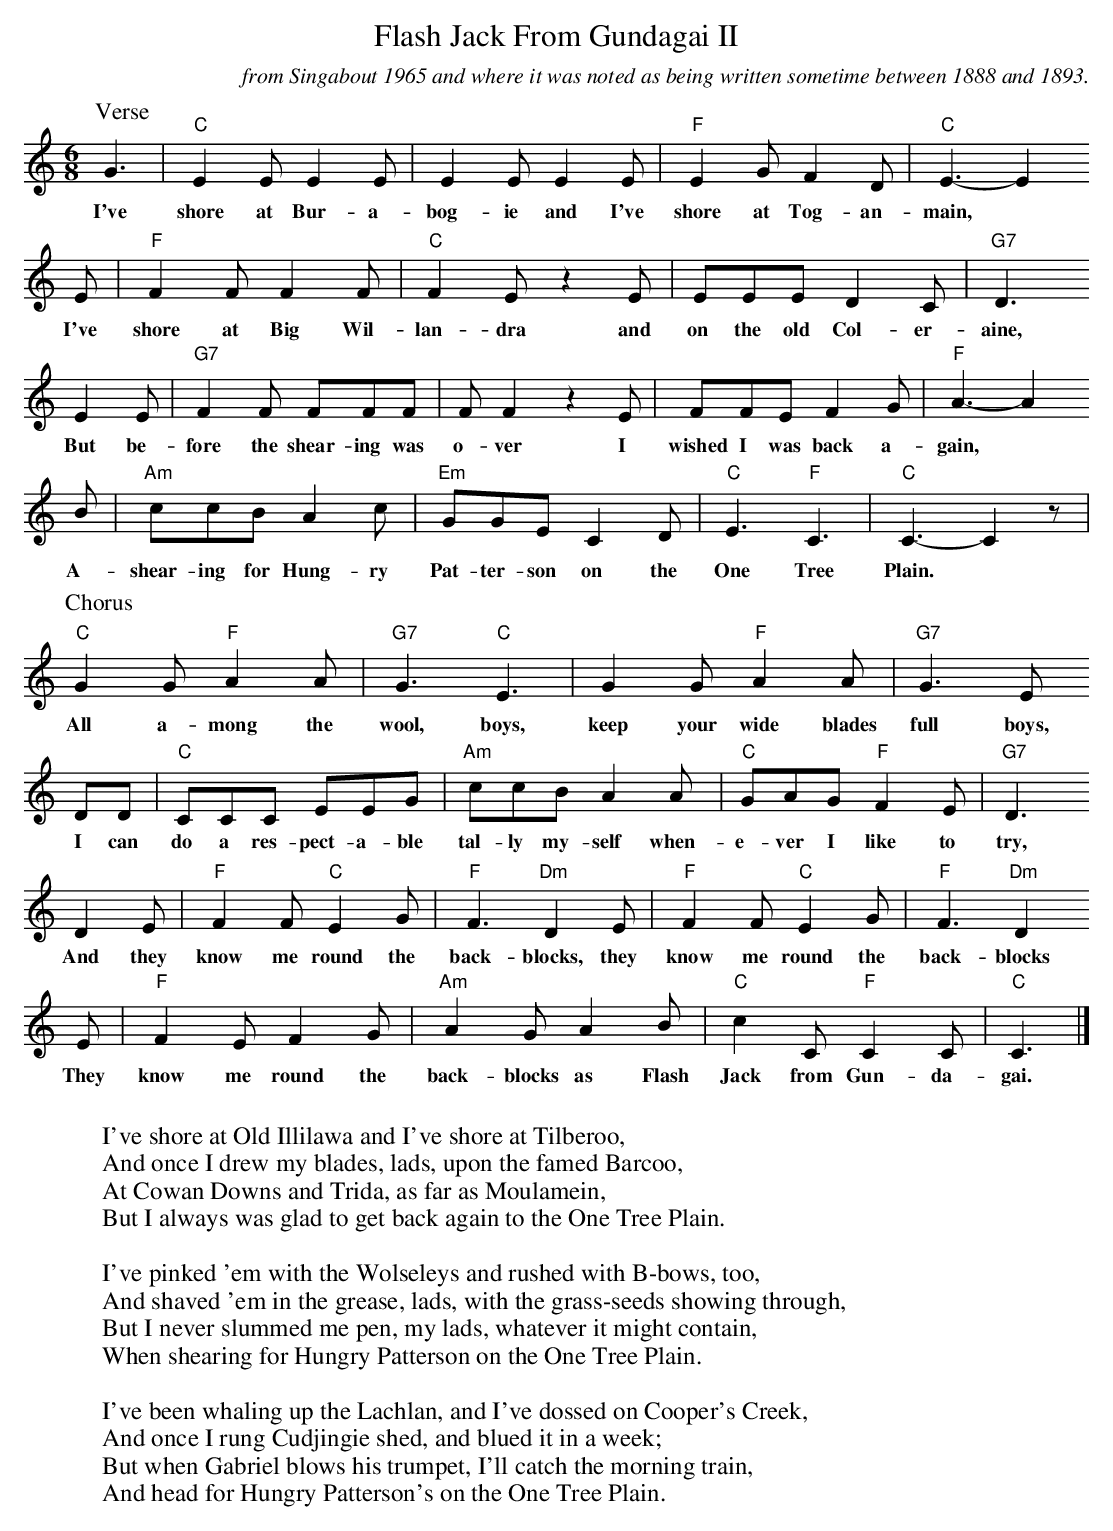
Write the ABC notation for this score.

X:1
T:Flash Jack From Gundagai II
C:from Singabout 1965 and where it was noted as being written sometime between 1888 and 1893.
M:6/8
L:1/8
K:Cmaj
P:Verse
G3|"C"E2EE2E|E2EE2E|"F"E2GF2D|"C"E3-E2
w:I've shore at Bur-a-bog-ie and I've shore at Tog-an-main,*
E|"F"F2FF2F|"C"F2E z2E|EEE D2C|"G7"D3
w:I've shore at Big Wil-lan-dra and on the old Col-er-aine,*
E2E|"G7"F2F FFF|FF2z2E|FFE F2G|"F"A3-A2
w:But be-fore the shear-ing was o-ver I wished I was back a-gain,*
B|"Am"ccBA2c|"Em"GGE C2D|"C"E3"F"C3|"C"C3-C2z|
w:A-shear-ing for Hung-ry Pat-ter-son on the One Tree Plain.
P:Chorus
"C"G2G"F"A2A|"G7"G3"C"E3|G2G"F"A2A|"G7"G3 E
w:All a-mong the wool, boys, keep your wide blades full boys,
DD|"C"CCC EEG|"Am"ccB A2A|"C"GAG"F"F2E|"G7"D3
w:I can do a res-pect-a-ble tal-ly my-self when-e-ver I like to try,
D2E|"F"F2F"C"E2G|"F"F3 "Dm"D2E|"F"F2F"C"E2G|"F"F3"Dm"D2
w:And they know me round the back-blocks, they know me round the back-blocks
E|"F"F2EF2G|"Am"A2GA2B|"C"c2C"F"C2C|"C"C3|]
w:They know me round the back-blocks as Flash Jack from Gun-da-gai.
W:
W:I've shore at Old Illilawa and I've shore at Tilberoo,
W:And once I drew my blades, lads, upon the famed Barcoo,
W:At Cowan Downs and Trida, as far as Moulamein,
W:But I always was glad to get back again to the One Tree Plain.
W:
W:I've pinked 'em with the Wolseleys and rushed with B-bows, too,
W:And shaved 'em in the grease, lads, with the grass-seeds showing through,
W:But I never slummed me pen, my lads, whatever it might contain,
W:When shearing for Hungry Patterson on the One Tree Plain.
W:
W:I've been whaling up the Lachlan, and I've dossed on Cooper's Creek,
W:And once I rung Cudjingie shed, and blued it in a week;
W:But when Gabriel blows his trumpet, I'll catch the morning train,
W:And head for Hungry Patterson's on the One Tree Plain.
